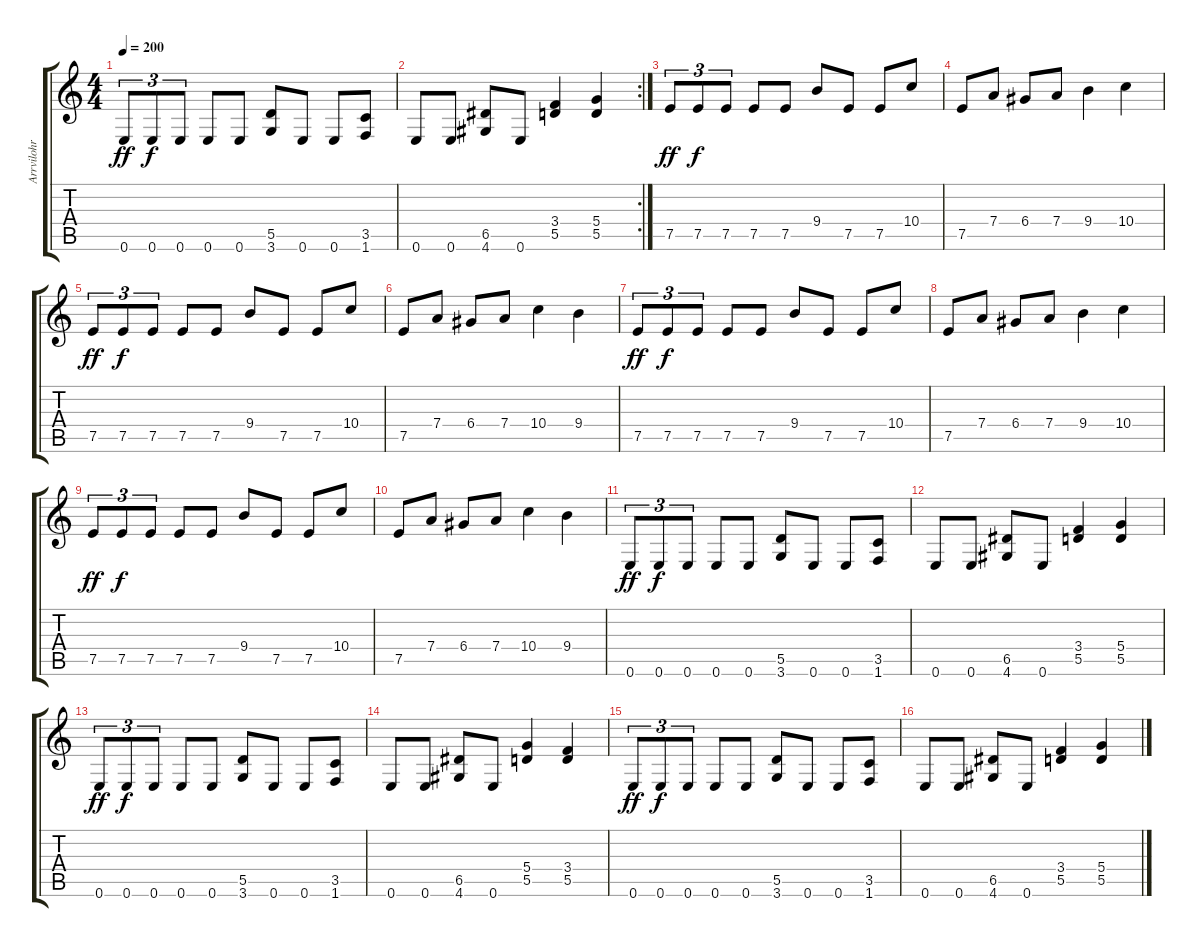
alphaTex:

\track ("Arrvilohr" "Arrvilohr") {instrument overdrivenguitar}
\staff {score tabs}
\tuning (E4 B3 G3 D3 A2 E2) {hide}
\ts (4 4)
\tempo 200
\clef g2
\ks c
0.6.8{tu (3 2) dy ff} 0.6.8{tu (3 2) dy f} 0.6.8{tu (3 2)} 0.6.8 0.6.8 (5.5 3.6).8 0.6.8 0.6.8 (3.5 1.6).8 |
\rc 2
0.6.8 0.6.8 (6.5 4.6).8 0.6.8 (3.4 5.5).4 (5.4 5.5).4 |
7.5.8{tu (3 2) dy ff volume 11} 7.5.8{tu (3 2) dy f} 7.5.8{tu (3 2)} 7.5.8 7.5.8 9.4.8 7.5.8 7.5.8 10.4.8 |
7.5.8 7.4.8 6.4.8 7.4.8 9.4.4 10.4.4 |
7.5.8{tu (3 2) dy ff} 7.5.8{tu (3 2) dy f} 7.5.8{tu (3 2)} 7.5.8 7.5.8 9.4.8 7.5.8 7.5.8 10.4.8 |
7.5.8 7.4.8 6.4.8 7.4.8 10.4.4 9.4.4 |
7.5.8{tu (3 2) dy ff} 7.5.8{tu (3 2) dy f} 7.5.8{tu (3 2)} 7.5.8 7.5.8 9.4.8 7.5.8 7.5.8 10.4.8 |
7.5.8 7.4.8 6.4.8 7.4.8 9.4.4 10.4.4 |
7.5.8{tu (3 2) dy ff} 7.5.8{tu (3 2) dy f} 7.5.8{tu (3 2)} 7.5.8 7.5.8 9.4.8 7.5.8 7.5.8 10.4.8 |
7.5.8 7.4.8 6.4.8 7.4.8 10.4.4 9.4.4 |
0.6.8{tu (3 2) dy ff volume 14} 0.6.8{tu (3 2) dy f} 0.6.8{tu (3 2)} 0.6.8 0.6.8 (5.5 3.6).8 0.6.8 0.6.8 (3.5 1.6).8 |
0.6.8 0.6.8 (6.5 4.6).8 0.6.8 (3.4 5.5).4 (5.4 5.5).4 |
0.6.8{tu (3 2) dy ff} 0.6.8{tu (3 2) dy f} 0.6.8{tu (3 2)} 0.6.8 0.6.8 (5.5 3.6).8 0.6.8 0.6.8 (3.5 1.6).8 |
0.6.8 0.6.8 (6.5 4.6).8 0.6.8 (5.4 5.5).4 (3.4 5.5).4 |
0.6.8{tu (3 2) dy ff} 0.6.8{tu (3 2) dy f} 0.6.8{tu (3 2)} 0.6.8 0.6.8 (5.5 3.6).8 0.6.8 0.6.8 (3.5 1.6).8 |
0.6.8 0.6.8 (6.5 4.6).8 0.6.8 (3.4 5.5).4 (5.4 5.5).4
